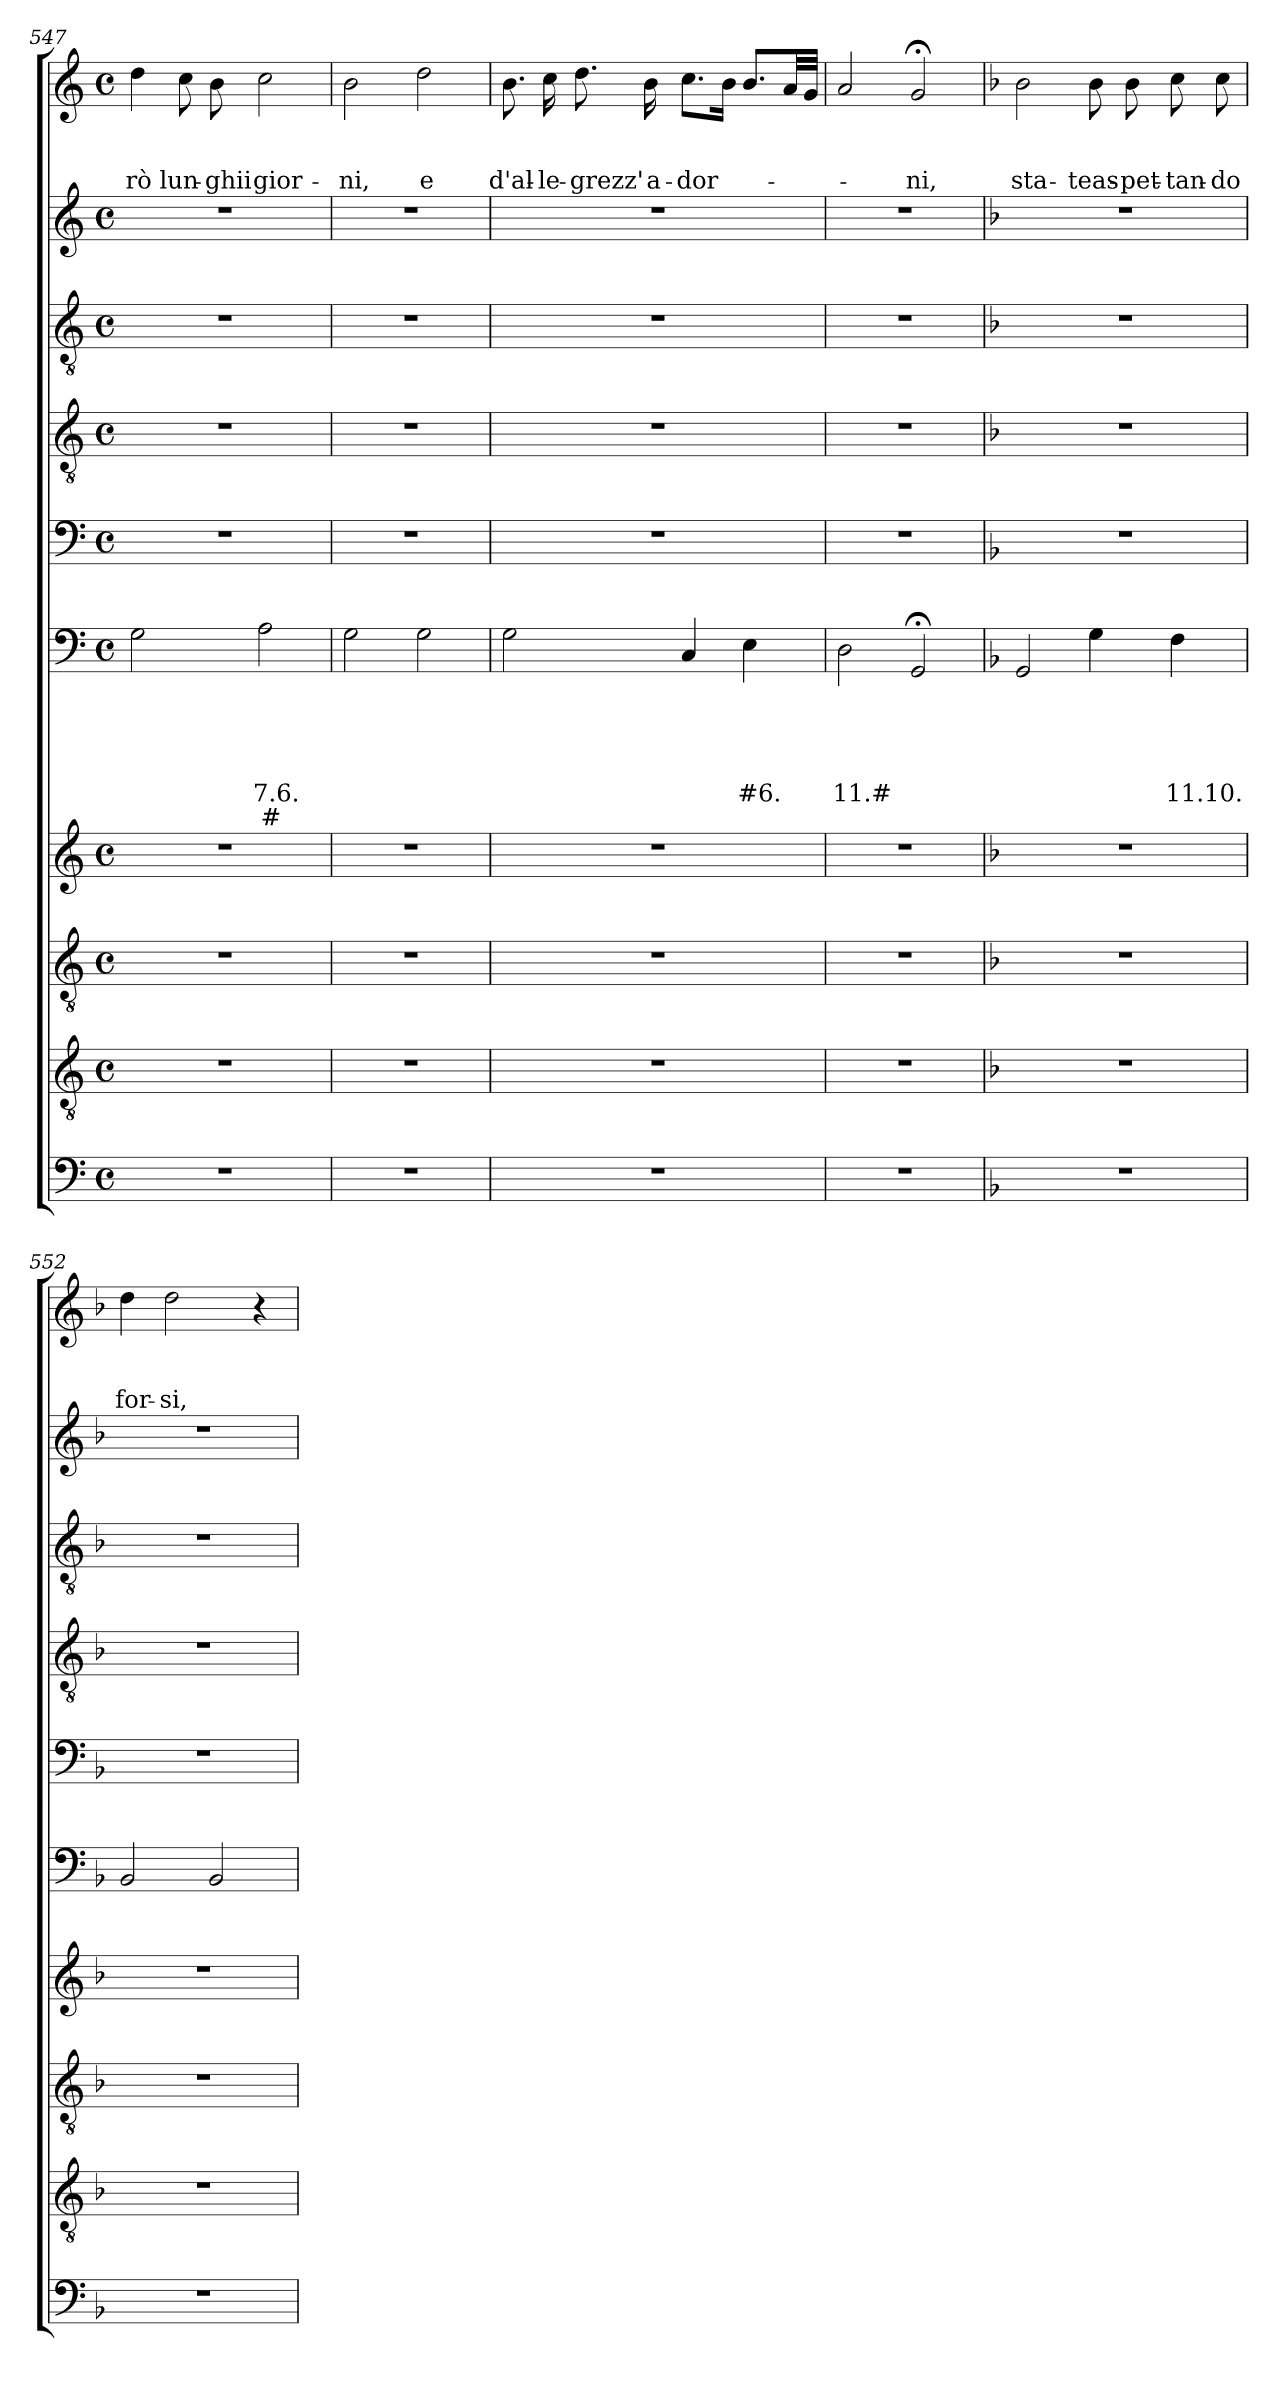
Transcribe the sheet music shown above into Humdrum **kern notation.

**kern	**kern	**kern	**kern	**kern	**text	**text	**text	**text	**text	**text	**kern	**kern	**kern	**kern	**kern	**text	**text	**text
*part10	*part9	*part8	*part7	*part6	*part6	*part6	*part6	*part6	*part6	*part6	*part5	*part4	*part3	*part2	*part1	*part1	*part1	*part1
*staff10	*staff9	*staff8	*staff7	*staff6	*staff6	*staff6	*staff6	*staff6	*staff6	*staff6	*staff5	*staff4	*staff3	*staff2	*staff1	*staff1	*staff1	*staff1
*clefF4	*clefGv2	*clefGv2	*clefG2	*clefF4	*	*	*	*	*	*	*clefF4	*clefGv2	*clefGv2	*clefG2	*clefG2	*	*	*
*k[]	*k[]	*k[]	*k[]	*k[]	*	*	*	*	*	*	*k[]	*k[]	*k[]	*k[]	*k[]	*	*	*
*C:	*C:	*C:	*C:	*C:	*	*	*	*	*	*	*C:	*C:	*C:	*C:	*C:	*	*	*
*M4/4	*M4/4	*M4/4	*M4/4	*M4/4	*	*	*	*	*	*	*M4/4	*M4/4	*M4/4	*M4/4	*M4/4	*	*	*
*met(c)	*met(c)	*met(c)	*met(c)	*met(c)	*	*	*	*	*	*	*met(c)	*met(c)	*met(c)	*met(c)	*met(c)	*	*	*
=547	=547	=547	=547	=547	=547	=547	=547	=547	=547	=547	=547	=547	=547	=547	=547	=547	=547	=547
1r	1r	1r	1r	2G\	.	.	.	.	.	.	1r	1r	1r	1r	4dd\	.	.	-rò
.	.	.	.	.	.	.	.	.	.	.	.	.	.	.	8cc\	.	.	lun-
.	.	.	.	.	.	.	.	.	.	.	.	.	.	.	8b\	.	.	-ghii
.	.	.	.	2A\	.	.	.	.	7.6.	#	.	.	.	.	2cc\	.	.	gior-
=548	=548	=548	=548	=548	=548	=548	=548	=548	=548	=548	=548	=548	=548	=548	=548	=548	=548	=548
1r	1r	1r	1r	2G\	.	.	.	.	.	.	1r	1r	1r	1r	2b\	.	.	-ni,
.	.	.	.	2G\	.	.	.	.	.	.	.	.	.	.	2dd\	.	.	e
!!LO:LB:g=z
=549	=549	=549	=549	=549	=549	=549	=549	=549	=549	=549	=549	=549	=549	=549	=549	=549	=549	=549
1r	1r	1r	1r	2G\	.	.	.	.	.	.	1r	1r	1r	1r	8.b\	.	.	d'al-
.	.	.	.	.	.	.	.	.	.	.	.	.	.	.	16cc\	.	.	-le-
.	.	.	.	.	.	.	.	.	.	.	.	.	.	.	8.dd\	.	.	-grezz'
.	.	.	.	.	.	.	.	.	.	.	.	.	.	.	16b\	.	.	a-
.	.	.	.	4C/	.	.	.	.	.	.	.	.	.	.	8.cc\L	.	.	-dor-
.	.	.	.	.	.	.	.	.	.	.	.	.	.	.	16b\Jk	.	.	.
.	.	.	.	4E\	.	.	.	.	#6.	.	.	.	.	.	8.b/L	.	.	.
.	.	.	.	.	.	.	.	.	.	.	.	.	.	.	32a/LL	.	.	.
.	.	.	.	.	.	.	.	.	.	.	.	.	.	.	32g/JJJ	.	.	.
=550	=550	=550	=550	=550	=550	=550	=550	=550	=550	=550	=550	=550	=550	=550	=550	=550	=550	=550
1r	1r	1r	1r	2D\	.	.	.	.	11.#	.	1r	1r	1r	1r	2a/	.	.	.
.	.	.	.	2GG;</	.	.	.	.	.	.	.	.	.	.	2g;</	.	.	-ni,
=551	=551	=551	=551	=551	=551	=551	=551	=551	=551	=551	=551	=551	=551	=551	=551	=551	=551	=551
*k[b-]	*k[b-]	*k[b-]	*k[b-]	*k[b-]	*	*	*	*	*	*	*k[b-]	*k[b-]	*k[b-]	*k[b-]	*k[b-]	*	*	*
*F:	*F:	*F:	*F:	*F:	*	*	*	*	*	*	*F:	*F:	*F:	*F:	*F:	*	*	*
1r	1r	1r	1r	2GG/	.	.	.	.	.	.	1r	1r	1r	1r	2b-\	.	.	sta-
.	.	.	.	4G\	.	.	.	.	.	.	.	.	.	.	8b-\	.	.	-teas-
.	.	.	.	.	.	.	.	.	.	.	.	.	.	.	8b-\	.	.	-pet-
.	.	.	.	4F\	.	.	.	.	11.10.	.	.	.	.	.	8cc\	.	.	-tan-
.	.	.	.	.	.	.	.	.	.	.	.	.	.	.	8cc\	.	.	-do
=552	=552	=552	=552	=552	=552	=552	=552	=552	=552	=552	=552	=552	=552	=552	=552	=552	=552	=552
1r	1r	1r	1r	2BB-/	.	.	.	.	.	.	1r	1r	1r	1r	4dd\	.	.	for-
.	.	.	.	.	.	.	.	.	.	.	.	.	.	.	2dd\	.	.	-si,
.	.	.	.	2BB-/	.	.	.	.	.	.	.	.	.	.	.	.	.	.
.	.	.	.	.	.	.	.	.	.	.	.	.	.	.	4r	.	.	.
=	=	=	=	=	=	=	=	=	=	=	=	=	=	=	=	=	=	=
*-	*-	*-	*-	*-	*-	*-	*-	*-	*-	*-	*-	*-	*-	*-	*-	*-	*-	*-
